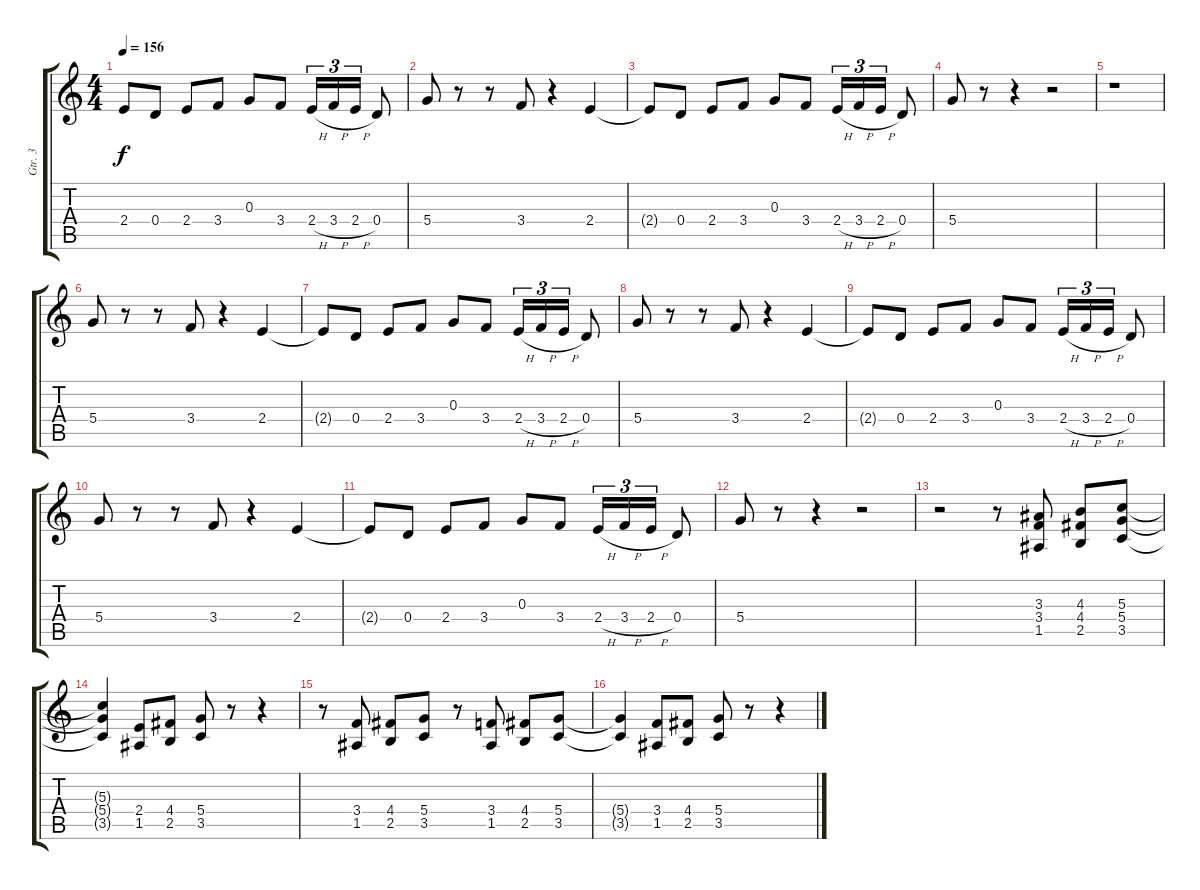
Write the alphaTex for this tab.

\track ("Gtr. 3" "Gtr. 3") {instrument distortionguitar}
\staff {score tabs}
\tuning (E4 B3 G3 D3 A2 E2) {hide}
\ts (4 4)
\tempo 156
\clef g2
\ks c
2.4{t}.8{dy f} 0.4.8 2.4.8 3.4.8 0.3.8 3.4.8 2.4{h}.16{tu (3 2)} 3.4{h}.16{tu (3 2)} 2.4{h}.16{tu (3 2)} 0.4.8 |
5.4.8 r.8 r.8 3.4.8 r.4 2.4.4 |
2.4{t}.8 0.4.8 2.4.8 3.4.8 0.3.8 3.4.8 2.4{h}.16{tu (3 2)} 3.4{h}.16{tu (3 2)} 2.4{h}.16{tu (3 2)} 0.4.8 |
5.4.8 r.8 r.4 r.2 |
r.1 |
5.4.8 r.8 r.8 3.4.8 r.4 2.4.4 |
2.4{t}.8 0.4.8 2.4.8 3.4.8 0.3.8 3.4.8 2.4{h}.16{tu (3 2)} 3.4{h}.16{tu (3 2)} 2.4{h}.16{tu (3 2)} 0.4.8 |
5.4.8 r.8 r.8 3.4.8 r.4 2.4.4 |
2.4{t}.8 0.4.8 2.4.8 3.4.8 0.3.8 3.4.8 2.4{h}.16{tu (3 2)} 3.4{h}.16{tu (3 2)} 2.4{h}.16{tu (3 2)} 0.4.8 |
5.4.8 r.8 r.8 3.4.8 r.4 2.4.4 |
2.4{t}.8 0.4.8 2.4.8 3.4.8 0.3.8 3.4.8 2.4{h}.16{tu (3 2)} 3.4{h}.16{tu (3 2)} 2.4{h}.16{tu (3 2)} 0.4.8 |
5.4.8 r.8 r.4 r.2 |
r.2 r.8 (3.3 3.4 1.5).8 (4.3 4.4 2.5).8 (5.3 5.4 3.5).8 |
(5.3{t} 5.4{t} 3.5{t}).4 (2.4 1.5).8 (4.4 2.5).8 (5.4 3.5).8 r.8 r.4 |
r.8 (3.4 1.5).8 (4.4 2.5).8 (5.4 3.5).8 r.8 (3.4 1.5).8 (4.4 2.5).8 (5.4 3.5).8 |
(5.4{t} 3.5{t}).4 (3.4 1.5).8 (4.4 2.5).8 (5.4 3.5).8 r.8 r.4
